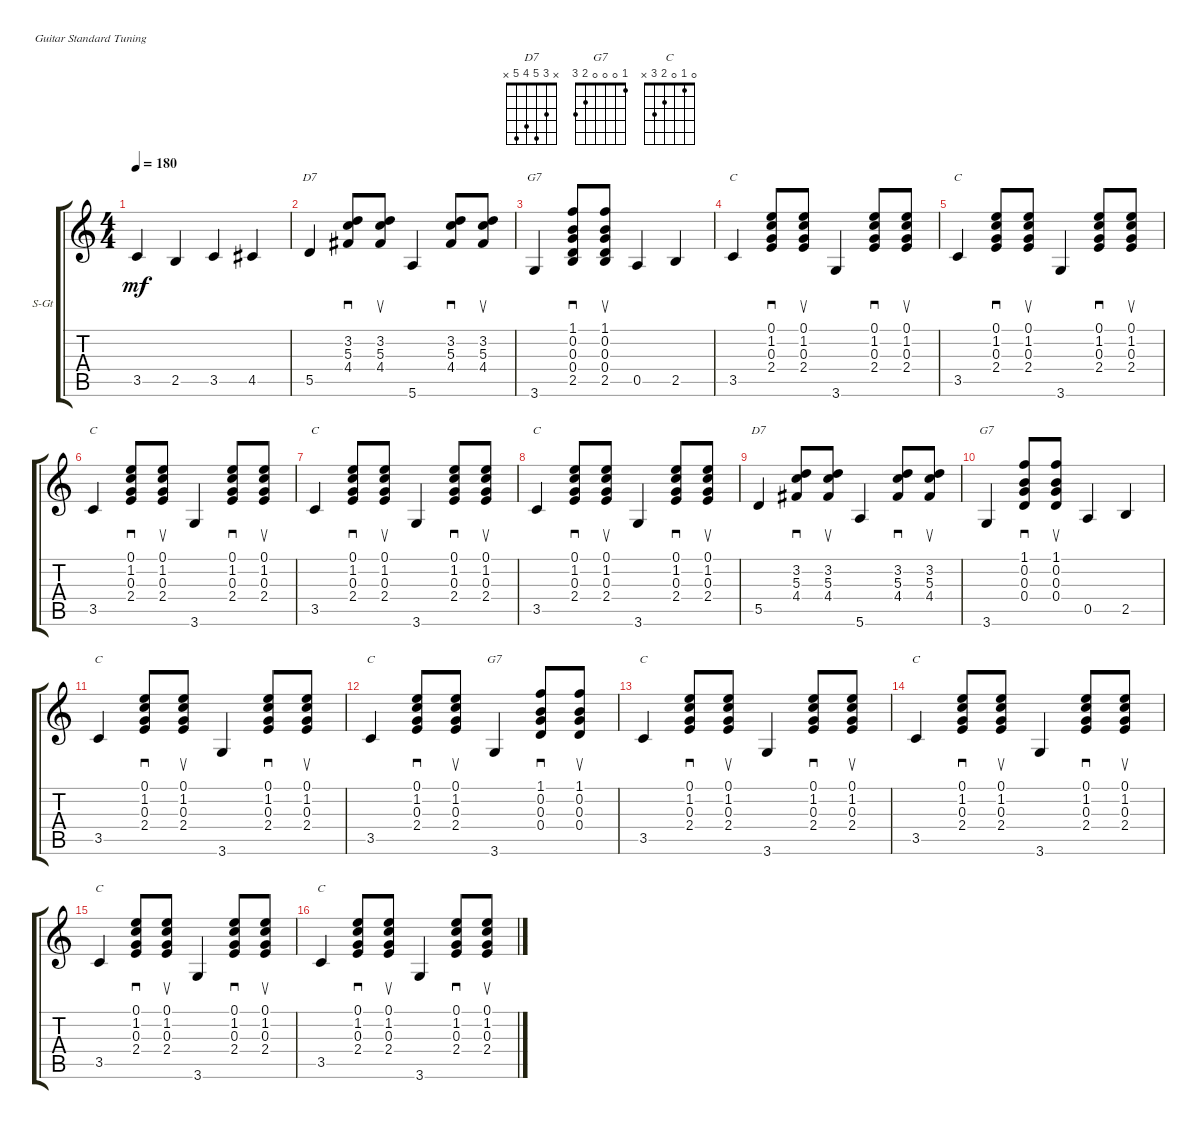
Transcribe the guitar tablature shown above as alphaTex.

\defaultSystemsLayout 4
\bracketExtendMode groupsimilarinstruments
\firstSystemTrackNameOrientation horizontal
\otherSystemsTrackNameOrientation horizontal
\track ("Steel Guitar" "S-Gt") {solo instrument acousticguitarsteel}
\staff {score tabs}
\tuning (E4 B3 G3 D3 A2 E2)
\chord ("D7" x 3 5 4 5 x)
\chord ("G7" 1 0 0 0 2 3)
\chord ("C" 0 1 0 2 3 x)
\ts (4 4)
\tempo 180
\clef g2
\ks c
3.5.4{dy mf instrument acousticguitarsteel} 2.5.4 3.5.4 4.5.4 |
5.5.4{ch "D7"} (4.4 5.3 3.2).8{sd} (3.2 5.3 4.4).8{su} 5.6.4 (4.4 5.3 3.2).8{sd} (4.4 5.3 3.2).8{su} |
3.6.4{ch "G7"} (1.1 0.2 0.3 0.4 2.5).8{sd} (2.5 0.4 0.3 0.2 1.1).8{su} 0.5.4 2.5.4 |
3.5.4{ch "C"} (0.1 1.2 0.3 2.4).8{sd} (2.4 0.3 1.2 0.1).8{su} 3.6.4 (2.4 0.3 1.2 0.1).8{sd} (2.4 0.3 1.2 0.1).8{su} |
3.5.4{ch "C"} (0.1 1.2 0.3 2.4).8{sd} (2.4 0.3 1.2 0.1).8{su} 3.6.4 (2.4 0.3 1.2 0.1).8{sd} (2.4 0.3 1.2 0.1).8{su} |
3.5.4{ch "C"} (0.1 1.2 0.3 2.4).8{sd} (2.4 0.3 1.2 0.1).8{su} 3.6.4 (2.4 0.3 1.2 0.1).8{sd} (2.4 0.3 1.2 0.1).8{su} |
3.5.4{ch "C"} (0.1 1.2 0.3 2.4).8{sd} (2.4 0.3 1.2 0.1).8{su} 3.6.4 (2.4 0.3 1.2 0.1).8{sd} (2.4 0.3 1.2 0.1).8{su} |
3.5.4{ch "C"} (0.1 1.2 0.3 2.4).8{sd} (2.4 0.3 1.2 0.1).8{su} 3.6.4 (2.4 0.3 1.2 0.1).8{sd} (2.4 0.3 1.2 0.1).8{su} |
5.5.4{ch "D7"} (4.4 5.3 3.2).8{sd} (3.2 5.3 4.4).8{su} 5.6.4 (4.4 5.3 3.2).8{sd} (4.4 5.3 3.2).8{su} |
3.6.4{ch "G7"} (1.1 0.2 0.3 0.4).8{sd} (0.4 0.3 0.2 1.1).8{su} 0.5.4 2.5.4 |
3.5.4{ch "C"} (0.1 1.2 0.3 2.4).8{sd} (2.4 0.3 1.2 0.1).8{su} 3.6.4 (2.4 0.3 1.2 0.1).8{sd} (2.4 0.3 1.2 0.1).8{su} |
3.5.4{ch "C"} (0.1 1.2 0.3 2.4).8{sd} (2.4 0.3 1.2 0.1).8{su} 3.6.4{ch "G7"} (1.1 0.2 0.3 0.4).8{sd} (0.4 0.3 0.2 1.1).8{su} |
3.5.4{ch "C"} (0.1 1.2 0.3 2.4).8{sd} (2.4 0.3 1.2 0.1).8{su} 3.6.4 (2.4 0.3 1.2 0.1).8{sd} (2.4 0.3 1.2 0.1).8{su} |
3.5.4{ch "C"} (0.1 1.2 0.3 2.4).8{sd} (2.4 0.3 1.2 0.1).8{su} 3.6.4 (2.4 0.3 1.2 0.1).8{sd} (2.4 0.3 1.2 0.1).8{su} |
3.5.4{ch "C"} (0.1 1.2 0.3 2.4).8{sd} (2.4 0.3 1.2 0.1).8{su} 3.6.4 (2.4 0.3 1.2 0.1).8{sd} (2.4 0.3 1.2 0.1).8{su} |
3.5.4{ch "C"} (0.1 1.2 0.3 2.4).8{sd} (2.4 0.3 1.2 0.1).8{su} 3.6.4 (2.4 0.3 1.2 0.1).8{sd} (2.4 0.3 1.2 0.1).8{su}
